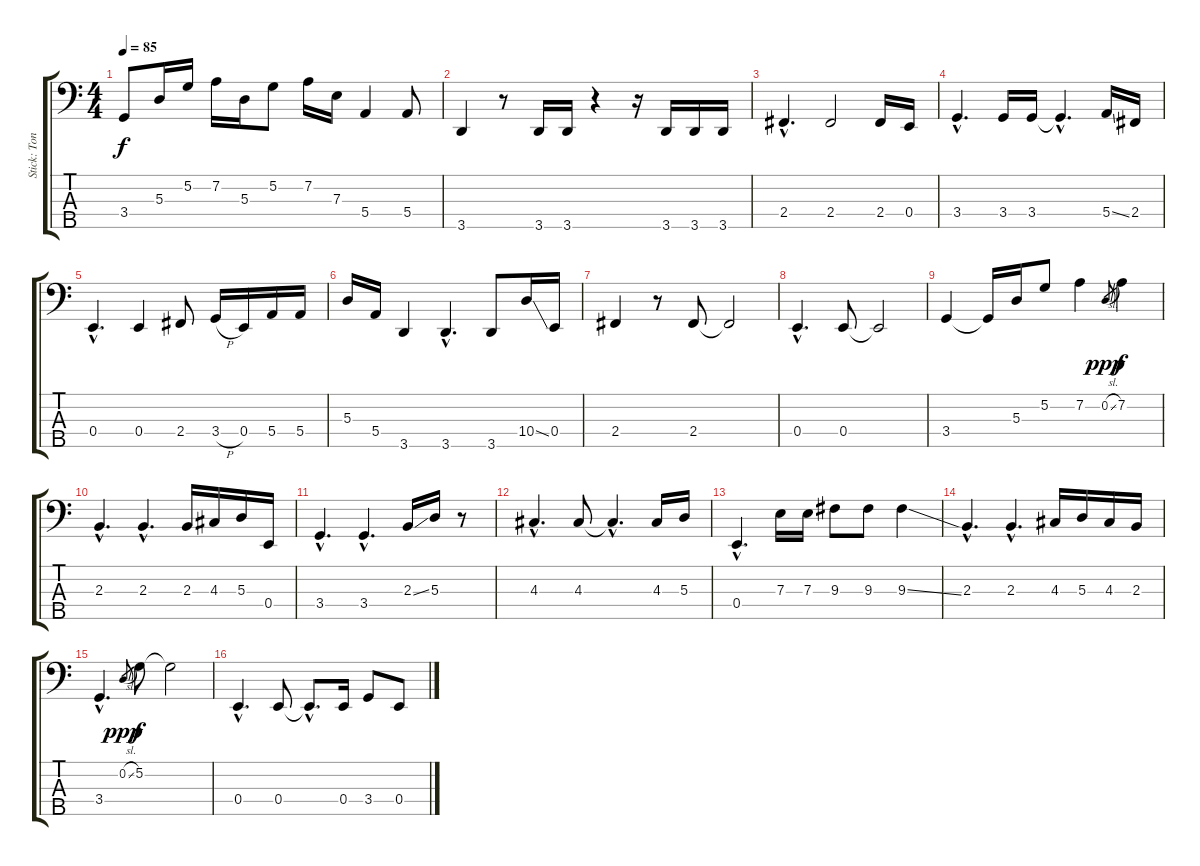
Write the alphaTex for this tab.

\track ("Stick: Tony Levin" "Stick: Ton") {instrument fretlessbass}
\staff {score tabs}
\tuning (G2 D2 A1 E1 B0) {hide}
\ts (4 4)
\tempo 85
\clef f4
\ks c
3.4.8{dy f} 5.3.16 5.2.16 7.2.16 5.3.16 5.2.8 7.2.16 7.3.16 5.4.4 5.4.8 |
3.5.4 r.8 3.5.16 3.5.16 r.4 r.16 3.5.16 3.5.16 3.5.16 |
2.4{hac}.4{d} 2.4.2 2.4.16 0.4.16 |
3.4{hac}.4{d} 3.4.16 3.4.16 3.4{hac t}.4{d} 5.4{ss}.16 2.4.16 |
0.4{hac}.4{d} 0.4.4 2.4.8 3.4{h}.16 0.4.16 5.4.16 5.4.16 |
5.3.16 5.4.16 3.5.4 3.5{hac}.4{d} 3.5.8 10.4{ss}.16 0.4.16 |
2.4.4 r.8 2.4.8 2.4{t}.2 |
0.4{hac}.4{d} 0.4.8 0.4{t}.2 |
3.4.4 3.4{t}.16 5.3.16 5.2.8 7.2.4 0.2{sl}.8{gr dy ppp} 7.2.4{dy f} |
2.3{hac}.4{d} 2.3{hac}.4{d} 2.3.16 4.3.16 5.3.16 0.4.16 |
3.4{hac}.4{d} 3.4{hac}.4{d} 2.3{ss}.16 5.3.16 r.8 |
4.3{hac}.4{d} 4.3.8 4.3{hac t}.4{d} 4.3.16 5.3.16 |
0.4{hac}.4{d} 7.3.16 7.3.16 9.3.8 9.3.8 9.3{ss}.4 |
2.3{hac}.4{d} 2.3{hac}.4{d} 4.3.16 5.3.16 4.3.16 2.3.16 |
3.4{hac}.4{d} 0.2{sl}.8{gr dy ppp} 5.2.8{dy f} 5.2{t}.2 |
0.4{hac}.4{d} 0.4.8 0.4{hac t}.8{d} 0.4.16 3.4.8 0.4.8
